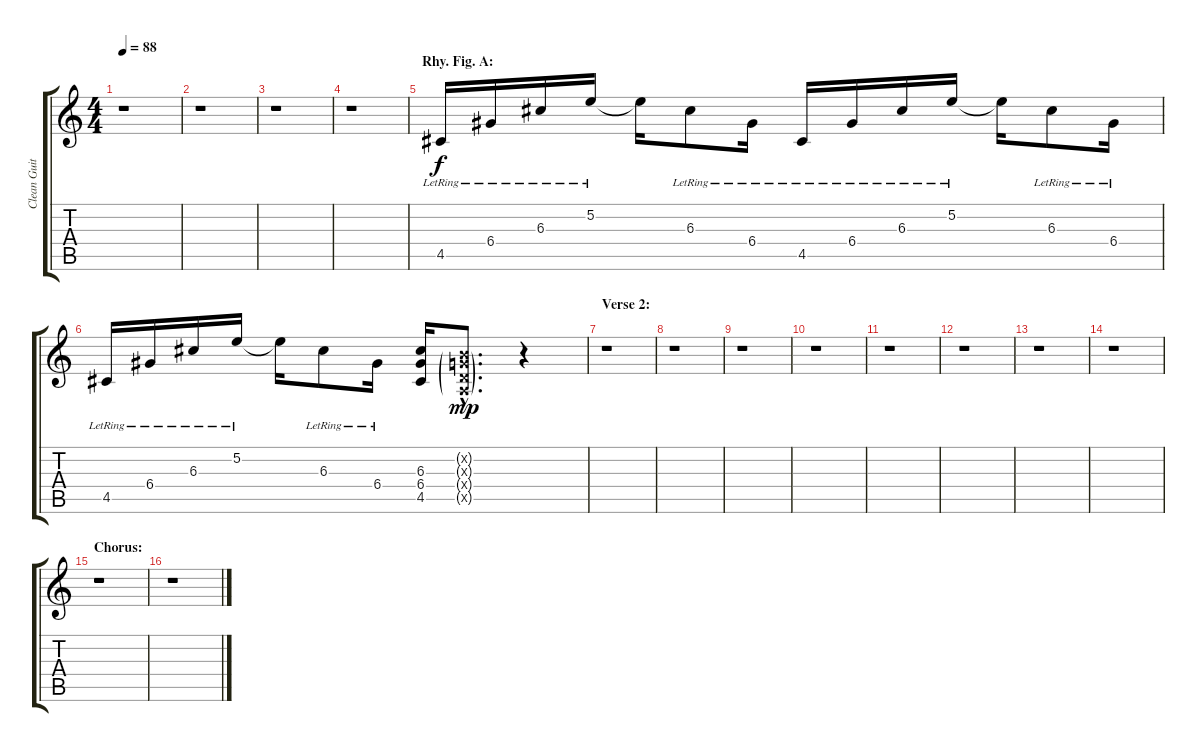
\track ("Clean Guitar" "Clean Guit") {instrument electricguitarclean}
\staff {score tabs}
\tuning (E4 B3 G3 D3 A2 E2) {hide}
\ts (4 4)
\tempo 88
\clef g2
\ks c
r.1{dy mp} |
r.1 |
r.1 |
r.1 |
\section ("" "Rhy. Fig. A:")
4.5{lr}.16{dy f} 6.4{lr}.16 6.3{lr}.16 5.2{lr}.16 5.2{t}.16 6.3{lr}.8 6.4{lr}.16 4.5{lr}.16 6.4{lr}.16 6.3{lr}.16 5.2{lr}.16 5.2{t}.16 6.3{lr}.8 6.4{lr}.16 |
4.5{lr}.16 6.4{lr}.16 6.3{lr}.16 5.2{lr}.16 5.2{t}.16 6.3{lr}.8 6.4{lr}.16 (6.3 6.4 4.5).16 (0.2{g hac x} 0.3{g hac x} 0.4{g hac x} 0.5{g hac x}).8{d dy mp} r.4 |
\section ("" "Verse 2:")
r.1 |
r.1 |
r.1 |
r.1 |
r.1 |
r.1 |
r.1 |
r.1 |
\section ("" "Chorus:")
r.1 |
r.1
